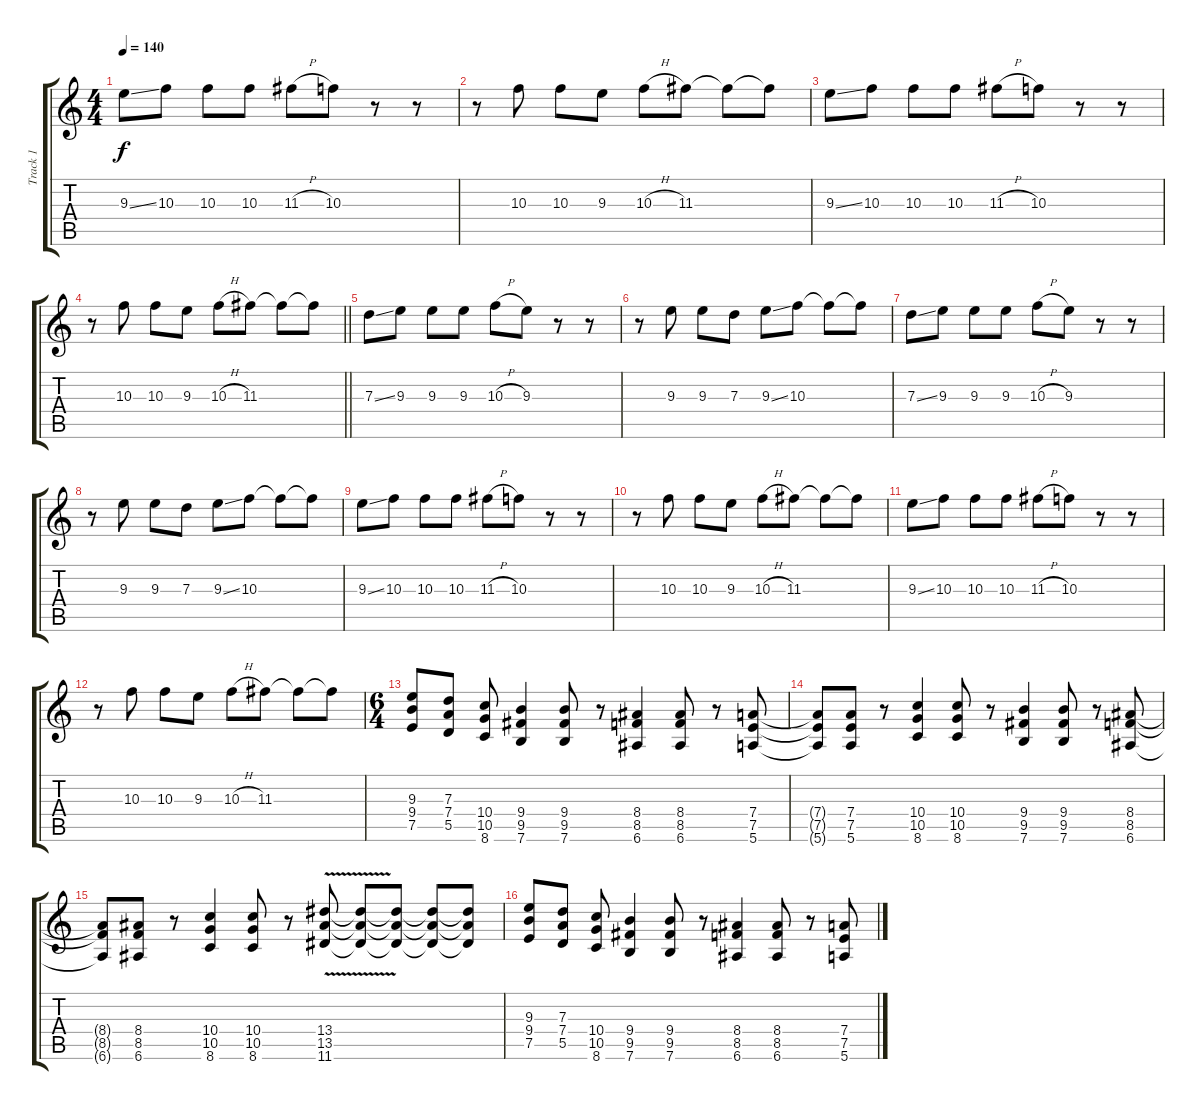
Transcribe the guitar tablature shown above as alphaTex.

\track ("Track 1" "Track 1") {instrument overdrivenguitar}
\staff {score tabs}
\tuning (E4 B3 G3 D3 A2 E2) {hide}
\ts (4 4)
\tempo 140
\clef g2
\ks c
9.3{ss}.8{dy f} 10.3.8 10.3.8 10.3.8 11.3{h}.8 10.3.8 r.8 r.8 |
r.8 10.3.8 10.3.8 9.3.8 10.3{h}.8 11.3.8 11.3{t}.8 11.3{t}.8 |
9.3{ss}.8 10.3.8 10.3.8 10.3.8 11.3{h}.8 10.3.8 r.8 r.8 |
\barLineRight lightlight
r.8 10.3.8 10.3.8 9.3.8 10.3{h}.8 11.3.8 11.3{t}.8 11.3{t}.8 |
7.3{ss}.8 9.3.8 9.3.8 9.3.8 10.3{h}.8 9.3.8 r.8 r.8 |
r.8 9.3.8 9.3.8 7.3.8 9.3{ss}.8 10.3.8 10.3{t}.8 10.3{t}.8 |
7.3{ss}.8 9.3.8 9.3.8 9.3.8 10.3{h}.8 9.3.8 r.8 r.8 |
r.8 9.3.8 9.3.8 7.3.8 9.3{ss}.8 10.3.8 10.3{t}.8 10.3{t}.8 |
9.3{ss}.8 10.3.8 10.3.8 10.3.8 11.3{h}.8 10.3.8 r.8 r.8 |
r.8 10.3.8 10.3.8 9.3.8 10.3{h}.8 11.3.8 11.3{t}.8 11.3{t}.8 |
9.3{ss}.8 10.3.8 10.3.8 10.3.8 11.3{h}.8 10.3.8 r.8 r.8 |
r.8 10.3.8 10.3.8 9.3.8 10.3{h}.8 11.3.8 11.3{t}.8 11.3{t}.8 |
\ts (6 4)
(9.3 9.4 7.5).8 (7.3 7.4 5.5).8 (10.4 10.5 8.6).8 (9.4 9.5 7.6).4 (9.4 9.5 7.6).8 r.8 (8.4 8.5 6.6).4 (8.4 8.5 6.6).8 r.8 (7.4 7.5 5.6).8 |
(7.4{t} 7.5{t} 5.6{t}).8 (7.4 7.5 5.6).8 r.8 (10.4 10.5 8.6).4 (10.4 10.5 8.6).8 r.8 (9.4 9.5 7.6).4 (9.4 9.5 7.6).8 r.8 (8.4 8.5 6.6).8 |
(8.4{t} 8.5{t} 6.6{t}).8 (8.4 8.5 6.6).8 r.8 (10.4 10.5 8.6).4 (10.4 10.5 8.6).8 r.8 (13.4{v} 13.5{v} 11.6{v}).8 (13.4{t} 13.5{t} 11.6{t}).8 (13.4{t} 13.5{t} 11.6{t}).8 (13.4{t} 13.5{t} 11.6{t}).8 (13.4{t} 13.5{t} 11.6{t}).8 |
(9.3 9.4 7.5).8 (7.3 7.4 5.5).8 (10.4 10.5 8.6).8 (9.4 9.5 7.6).4 (9.4 9.5 7.6).8 r.8 (8.4 8.5 6.6).4 (8.4 8.5 6.6).8 r.8 (7.4 7.5 5.6).8
